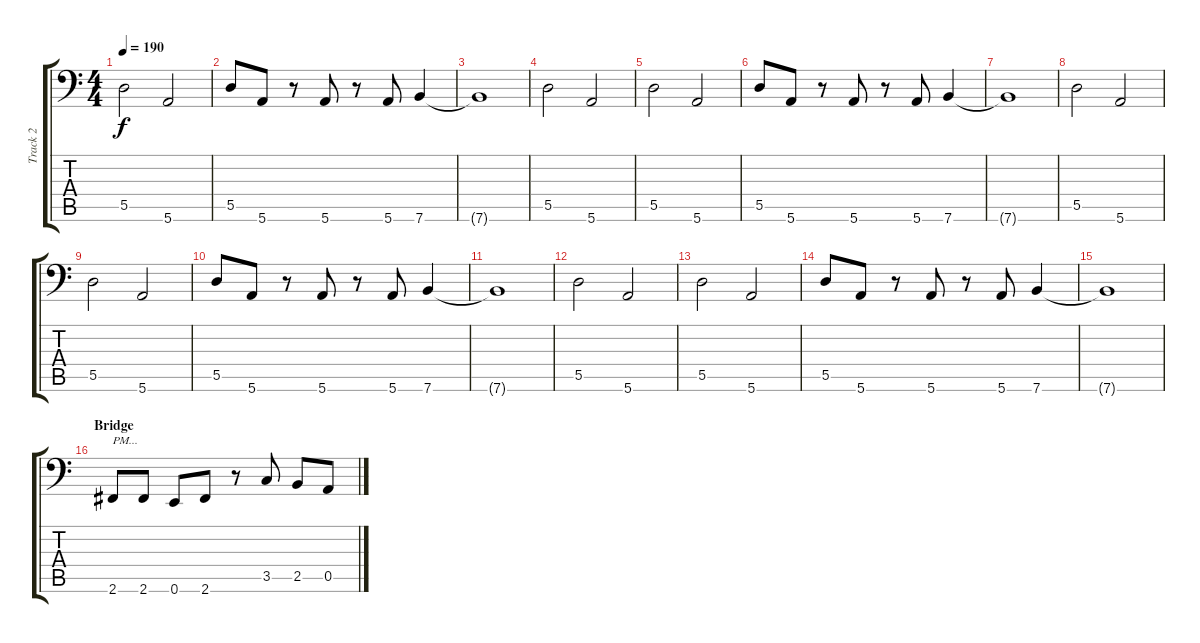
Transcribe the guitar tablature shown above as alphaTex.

\track ("Track 2" "Track 2") {instrument electricbasspick}
\staff {score tabs}
\tuning (E3 B2 G2 D2 A1 E1) {hide}
\ts (4 4)
\tempo 190
\clef f4
\ks c
5.5.2{dy f} 5.6.2 |
5.5.8 5.6.8 r.8 5.6.8 r.8 5.6.8 7.6.4 |
7.6{t}.1 |
5.5.2 5.6.2 |
5.5.2 5.6.2 |
5.5.8 5.6.8 r.8 5.6.8 r.8 5.6.8 7.6.4 |
7.6{t}.1 |
5.5.2 5.6.2 |
5.5.2 5.6.2 |
5.5.8 5.6.8 r.8 5.6.8 r.8 5.6.8 7.6.4 |
7.6{t}.1 |
5.5.2 5.6.2 |
5.5.2 5.6.2 |
5.5.8 5.6.8 r.8 5.6.8 r.8 5.6.8 7.6.4 |
7.6{t}.1 |
\section ("" "Bridge")
2.6.8{txt "PM..."} 2.6.8 0.6.8 2.6.8 r.8 3.5.8 2.5.8 0.5.8
